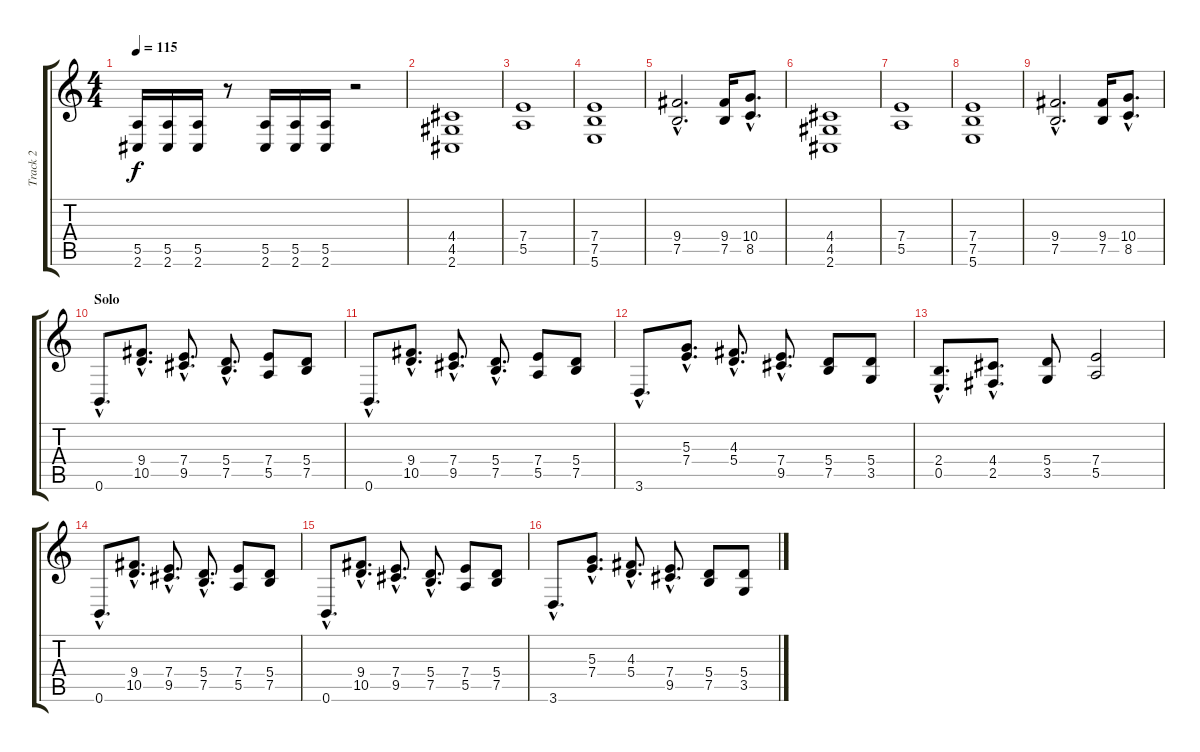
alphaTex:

\track ("Track 2" "Track 2") {instrument distortionguitar}
\staff {score tabs}
\tuning (B3 Gb3 D3 A2 E2 B1) {hide}
\ts (4 4)
\tempo 115
\clef g2
\ks c
(5.5 2.6).16{dy f} (5.5 2.6).16 (5.5 2.6).16 r.8 (5.5 2.6).16 (5.5 2.6).16 (5.5 2.6).16 r.2 |
(4.4 4.5 2.6).1 |
(7.4 5.5).1 |
(7.4 7.5 5.6).1 |
(9.4{hac} 7.5{hac}).2{d} (9.4 7.5).16 (10.4{hac} 8.5{hac}).8{d} |
(4.4 4.5 2.6).1 |
(7.4 5.5).1 |
(7.4 7.5 5.6).1 |
(9.4{hac} 7.5{hac}).2{d} (9.4 7.5).16 (10.4{hac} 8.5{hac}).8{d} |
\section ("" "Solo")
0.6{hac}.8{d} (9.4{hac} 10.5{hac}).8{d} (7.4{hac} 9.5{hac}).8{d} (5.4{hac} 7.5{hac}).8{d} (7.4 5.5).8 (5.4 7.5).8 |
0.6{hac}.8{d} (9.4{hac} 10.5{hac}).8{d} (7.4{hac} 9.5{hac}).8{d} (5.4{hac} 7.5{hac}).8{d} (7.4 5.5).8 (5.4 7.5).8 |
3.6{hac}.8{d} (5.3{hac} 7.4{hac}).8{d} (4.3{hac} 5.4{hac}).8{d} (7.4{hac} 9.5{hac}).8{d} (5.4 7.5).8 (5.4 3.5).8 |
(2.4{hac} 0.5{hac}).8{d} (4.4{hac} 2.5{hac}).8{d} (5.4 3.5).8 (7.4 5.5).2 |
0.6{hac}.8{d} (9.4{hac} 10.5{hac}).8{d} (7.4{hac} 9.5{hac}).8{d} (5.4{hac} 7.5{hac}).8{d} (7.4 5.5).8 (5.4 7.5).8 |
0.6{hac}.8{d} (9.4{hac} 10.5{hac}).8{d} (7.4{hac} 9.5{hac}).8{d} (5.4{hac} 7.5{hac}).8{d} (7.4 5.5).8 (5.4 7.5).8 |
3.6{hac}.8{d} (5.3{hac} 7.4{hac}).8{d} (4.3{hac} 5.4{hac}).8{d} (7.4{hac} 9.5{hac}).8{d} (5.4 7.5).8 (5.4 3.5).8
